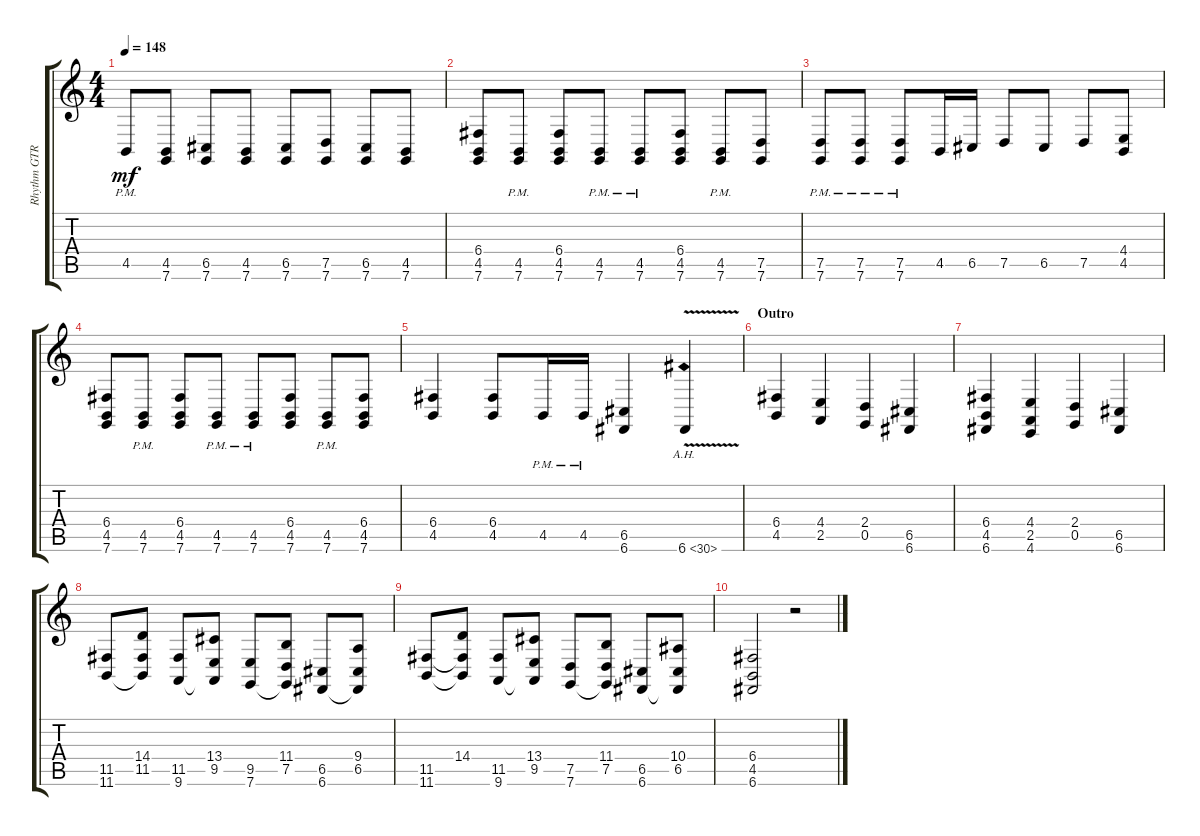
\track ("Rhythm GTR 1" "Rhythm GTR") {instrument violin}
\staff {score tabs}
\tuning (D4 A3 F3 C3 G2 C2) {hide}
\ts (4 4)
\tempo 148
\clef g2
\ks c
4.5{pm}.8{dy mf} (4.5 7.6).8 (6.5 7.6).8 (4.5 7.6).8 (6.5 7.6).8 (7.5 7.6).8 (6.5 7.6).8 (4.5 7.6).8 |
(6.4 4.5 7.6).8 (4.5{pm} 7.6{pm}).8 (6.4 4.5 7.6).8 (4.5{pm} 7.6{pm}).8 (4.5{pm} 7.6{pm}).8 (6.4 4.5 7.6).8 (4.5{pm} 7.6{pm}).8 (7.5 7.6).8 |
(7.5{pm} 7.6{pm}).8 (7.5{pm} 7.6{pm}).8 (7.5{pm} 7.6{pm}).8 4.5.16 6.5.16 7.5.8 6.5.8 7.5.8 (4.4 4.5).8 |
(6.4 4.5 7.6).8 (4.5{pm} 7.6{pm}).8 (6.4 4.5 7.6).8 (4.5{pm} 7.6{pm}).8 (4.5{pm} 7.6{pm}).8 (6.4 4.5 7.6).8 (4.5{pm} 7.6{pm}).8 (6.4 4.5 7.6).8 |
(6.4 4.5).4 (6.4 4.5).8 4.5{pm}.16 4.5{pm}.16 (6.5 6.6).4 6.6{ah 24 v}.4 |
\section ("" "Outro")
(6.4 4.5).4 (4.4 2.5).4 (2.4 0.5).4 (6.5 6.6).4 |
(6.4 4.5 6.6).4 (4.4 2.5 4.6).4 (2.4 0.5).4 (6.5 6.6).4 |
(11.5 11.6).8 (14.4 11.5 11.6{t}).8 (11.5 9.6).8 (13.4 9.5 9.6{t}).8 (9.5 7.6).8 (11.4 7.5 7.6{t}).8 (6.5 6.6).8 (9.4 6.5 6.6{t}).8 |
(11.5 11.6).8 (14.4 11.5{t} 11.6{t}).8 (11.5 9.6).8 (13.4 9.5 9.6{t}).8 (7.5 7.6).8 (11.4 7.5 7.6{t}).8 (6.5 6.6).8 (10.4 6.5 6.6{t}).8 |
(6.4 4.5 6.6).2 r.2
